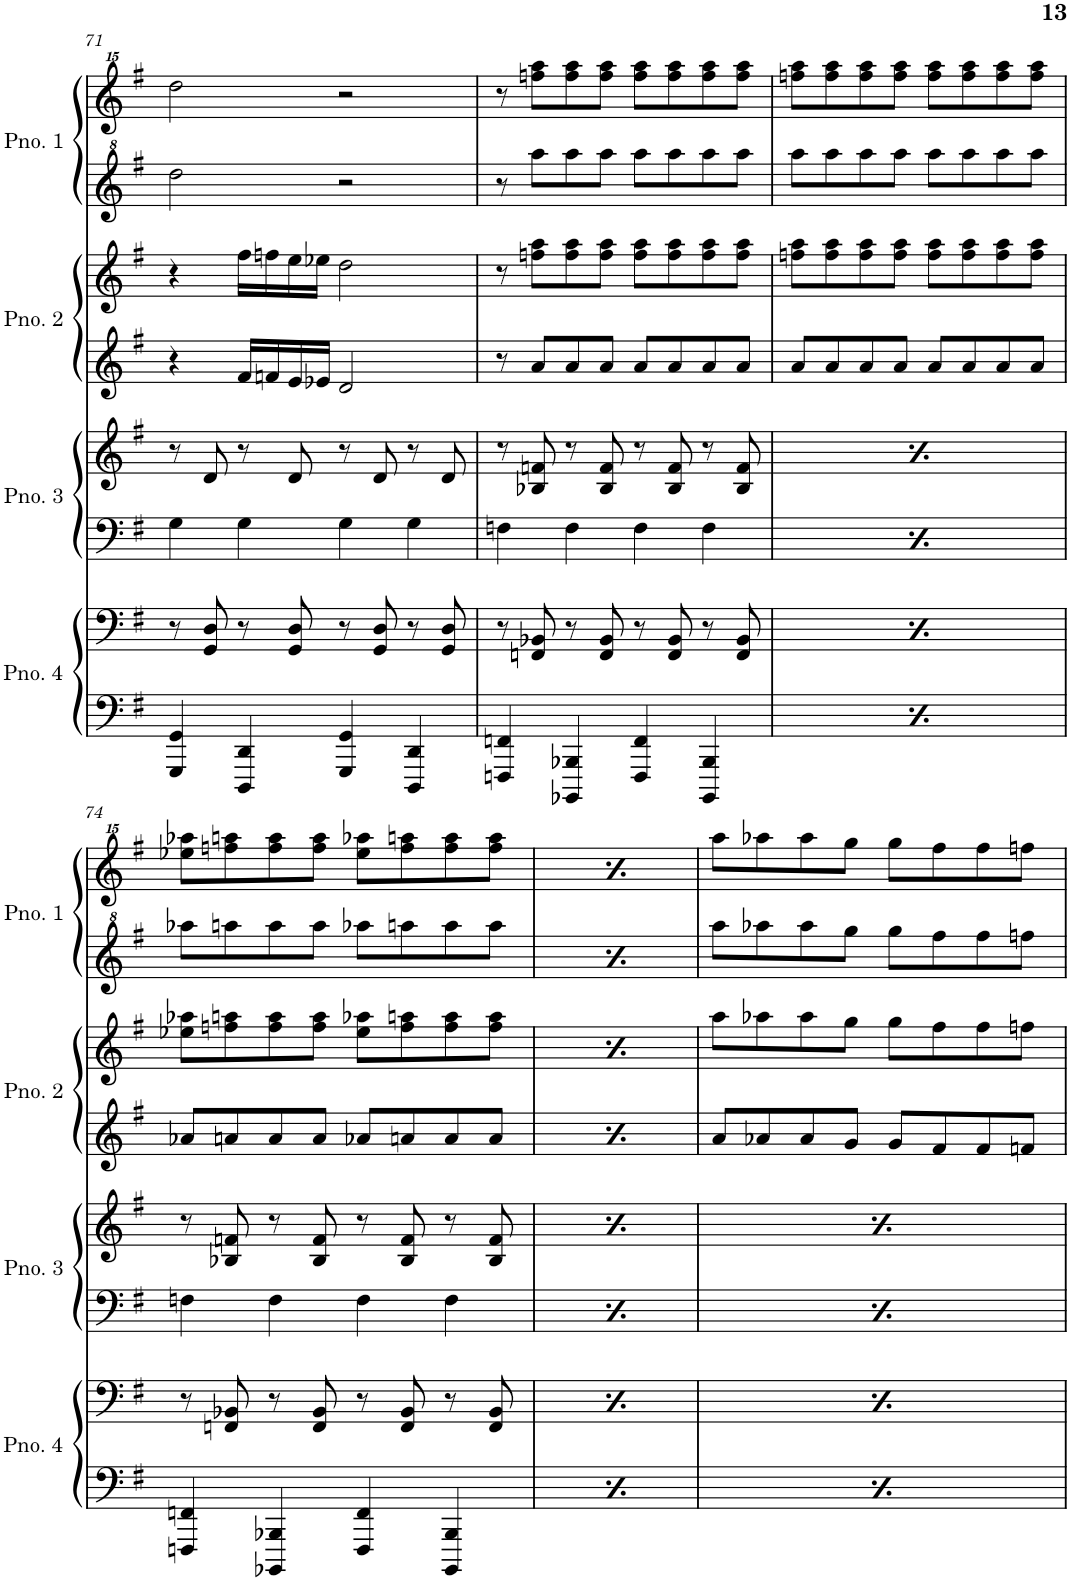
**kern	**kern	**kern	**kern	**kern	**kern	**kern	**kern
*part4	*part4	*part3	*part3	*part2	*part2	*part1	*part1
*staff8	*staff7	*staff6	*staff5	*staff4	*staff3	*staff2	*staff1
*I"Piano 4	*	*I"Piano 3	*	*I"Piano 2	*	*I"Piano 1	*
*I'Pno. 4	*	*I'Pno. 3	*	*I'Pno. 2	*	*I'Pno. 1	*
!!LO:PB:g=z
*clefF4	*clefF4	*clefF4	*clefG2	*clefG2	*clefG2	*clefG^2	*clefG^^2
*k[f#]	*k[f#]	*k[f#]	*k[f#]	*k[f#]	*k[f#]	*k[f#]	*k[f#]
*M4/4	*M4/4	*M4/4	*M4/4	*M4/4	*M4/4	*M4/4	*M4/4
=71	=71	=71	=71	=71	=71	=71	=71
4GGG/ 4GG/	8r	4G\	8r	4r	4r	2ddd\	2dddd\
.	8GG/ 8D/	.	8d/	.	.	.	.
4DDD/ 4DD/	8r	4G\	8r	16f#/LL	16ff#\LL	.	.
.	.	.	.	16fn/	16ffn\	.	.
.	8GG/ 8D/	.	8d/	16e/	16ee\	.	.
.	.	.	.	16e-X/JJ	16ee-X\JJ	.	.
4GGG/ 4GG/	8r	4G\	8r	2d/	2dd\	2r	2r
.	8GG/ 8D/	.	8d/	.	.	.	.
4DDD/ 4DD/	8r	4G\	8r	.	.	.	.
.	8GG/ 8D/	.	8d/	.	.	.	.
=72	=72	=72	=72	=72	=72	=72	=72
4FFFn/ 4FFn/	8r	4Fn\	8r	8r	8r	8r	8r
.	8FFn/ 8BB-X/	.	8B-X/ 8fn/	8a/L	8ffn\ 8aa\L	8aaa\L	8ffffn\ 8aaaa\L
4BBBB-X/ 4BBB-X/	8r	4F\	8r	8a/	8ff\ 8aa\	8aaa\	8ffff\ 8aaaa\
.	8FF/ 8BB-/	.	8B-/ 8f/	8a/J	8ff\ 8aa\J	8aaa\J	8ffff\ 8aaaa\J
4FFF/ 4FF/	8r	4F\	8r	8a/L	8ff\ 8aa\L	8aaa\L	8ffff\ 8aaaa\L
.	8FF/ 8BB-/	.	8B-/ 8f/	8a/	8ff\ 8aa\	8aaa\	8ffff\ 8aaaa\
4BBBB-/ 4BBB-/	8r	4F\	8r	8a/	8ff\ 8aa\	8aaa\	8ffff\ 8aaaa\
.	8FF/ 8BB-/	.	8B-/ 8f/	8a/J	8ff\ 8aa\J	8aaa\J	8ffff\ 8aaaa\J
=73	=73	=73	=73	=73	=73	=73	=73
4FFFn/ 4FFn/	8r	4Fn\	8r	8a/L	8ffn\ 8aa\L	8aaa\L	8ffffn\ 8aaaa\L
.	8FFn/ 8BB-X/	.	8B-X/ 8fn/	8a/	8ff\ 8aa\	8aaa\	8ffff\ 8aaaa\
4BBBB-X/ 4BBB-X/	8r	4F\	8r	8a/	8ff\ 8aa\	8aaa\	8ffff\ 8aaaa\
.	8FF/ 8BB-/	.	8B-/ 8f/	8a/J	8ff\ 8aa\J	8aaa\J	8ffff\ 8aaaa\J
4FFF/ 4FF/	8r	4F\	8r	8a/L	8ff\ 8aa\L	8aaa\L	8ffff\ 8aaaa\L
.	8FF/ 8BB-/	.	8B-/ 8f/	8a/	8ff\ 8aa\	8aaa\	8ffff\ 8aaaa\
4BBBB-/ 4BBB-/	8r	4F\	8r	8a/	8ff\ 8aa\	8aaa\	8ffff\ 8aaaa\
.	8FF/ 8BB-/	.	8B-/ 8f/	8a/J	8ff\ 8aa\J	8aaa\J	8ffff\ 8aaaa\J
!!LO:LB:g=z
=74	=74	=74	=74	=74	=74	=74	=74
4FFFn/ 4FFn/	8r	4Fn\	8r	8a-X/L	8ee-X\ 8aa-X\L	8aaa-X\L	8eeee-X\ 8aaaa-X\L
.	8FFn/ 8BB-X/	.	8B-X/ 8fn/	8an/	8ffn\ 8aan\	8aaan\	8ffffn\ 8aaaan\
4BBBB-X/ 4BBB-X/	8r	4F\	8r	8a/	8ff\ 8aa\	8aaa\	8ffff\ 8aaaa\
.	8FF/ 8BB-/	.	8B-/ 8f/	8a/J	8ff\ 8aa\J	8aaa\J	8ffff\ 8aaaa\J
4FFF/ 4FF/	8r	4F\	8r	8a-X/L	8ee-\ 8aa-X\L	8aaa-X\L	8eeee-\ 8aaaa-X\L
.	8FF/ 8BB-/	.	8B-/ 8f/	8an/	8ff\ 8aan\	8aaan\	8ffff\ 8aaaan\
4BBBB-/ 4BBB-/	8r	4F\	8r	8a/	8ff\ 8aa\	8aaa\	8ffff\ 8aaaa\
.	8FF/ 8BB-/	.	8B-/ 8f/	8a/J	8ff\ 8aa\J	8aaa\J	8ffff\ 8aaaa\J
=75	=75	=75	=75	=75	=75	=75	=75
4FFFn/ 4FFn/	8r	4Fn\	8r	8a-X/L	8ee-X\ 8aa-X\L	8aaa-X\L	8eeee-X\ 8aaaa-X\L
.	8FFn/ 8BB-X/	.	8B-X/ 8fn/	8an/	8ffn\ 8aan\	8aaan\	8ffffn\ 8aaaan\
4BBBB-X/ 4BBB-X/	8r	4F\	8r	8a/	8ff\ 8aa\	8aaa\	8ffff\ 8aaaa\
.	8FF/ 8BB-/	.	8B-/ 8f/	8a/J	8ff\ 8aa\J	8aaa\J	8ffff\ 8aaaa\J
4FFF/ 4FF/	8r	4F\	8r	8a-X/L	8ee-\ 8aa-X\L	8aaa-X\L	8eeee-\ 8aaaa-X\L
.	8FF/ 8BB-/	.	8B-/ 8f/	8an/	8ff\ 8aan\	8aaan\	8ffff\ 8aaaan\
4BBBB-/ 4BBB-/	8r	4F\	8r	8a/	8ff\ 8aa\	8aaa\	8ffff\ 8aaaa\
.	8FF/ 8BB-/	.	8B-/ 8f/	8a/J	8ff\ 8aa\J	8aaa\J	8ffff\ 8aaaa\J
=76	=76	=76	=76	=76	=76	=76	=76
4FFFn/ 4FFn/	8r	4Fn\	8r	8a/L	8aa\L	8aaa\L	8aaaa\L
.	8FFn/ 8BB-X/	.	8B-X/ 8fn/	8a-X/	8aa-X\	8aaa-X\	8aaaa-X\
4BBBB-X/ 4BBB-X/	8r	4F\	8r	8a-/	8aa-\	8aaa-\	8aaaa-\
.	8FF/ 8BB-/	.	8B-/ 8f/	8g/J	8gg\J	8ggg\J	8gggg\J
4FFF/ 4FF/	8r	4F\	8r	8g/L	8gg\L	8ggg\L	8gggg\L
.	8FF/ 8BB-/	.	8B-/ 8f/	8f#/	8ff#\	8fff#\	8ffff#\
4BBBB-/ 4BBB-/	8r	4F\	8r	8f#/	8ff#\	8fff#\	8ffff#\
.	8FF/ 8BB-/	.	8B-/ 8f/	8fn/J	8ffn\J	8fffn\J	8ffffn\J
=	=	=	=	=	=	=	=
*-	*-	*-	*-	*-	*-	*-	*-
